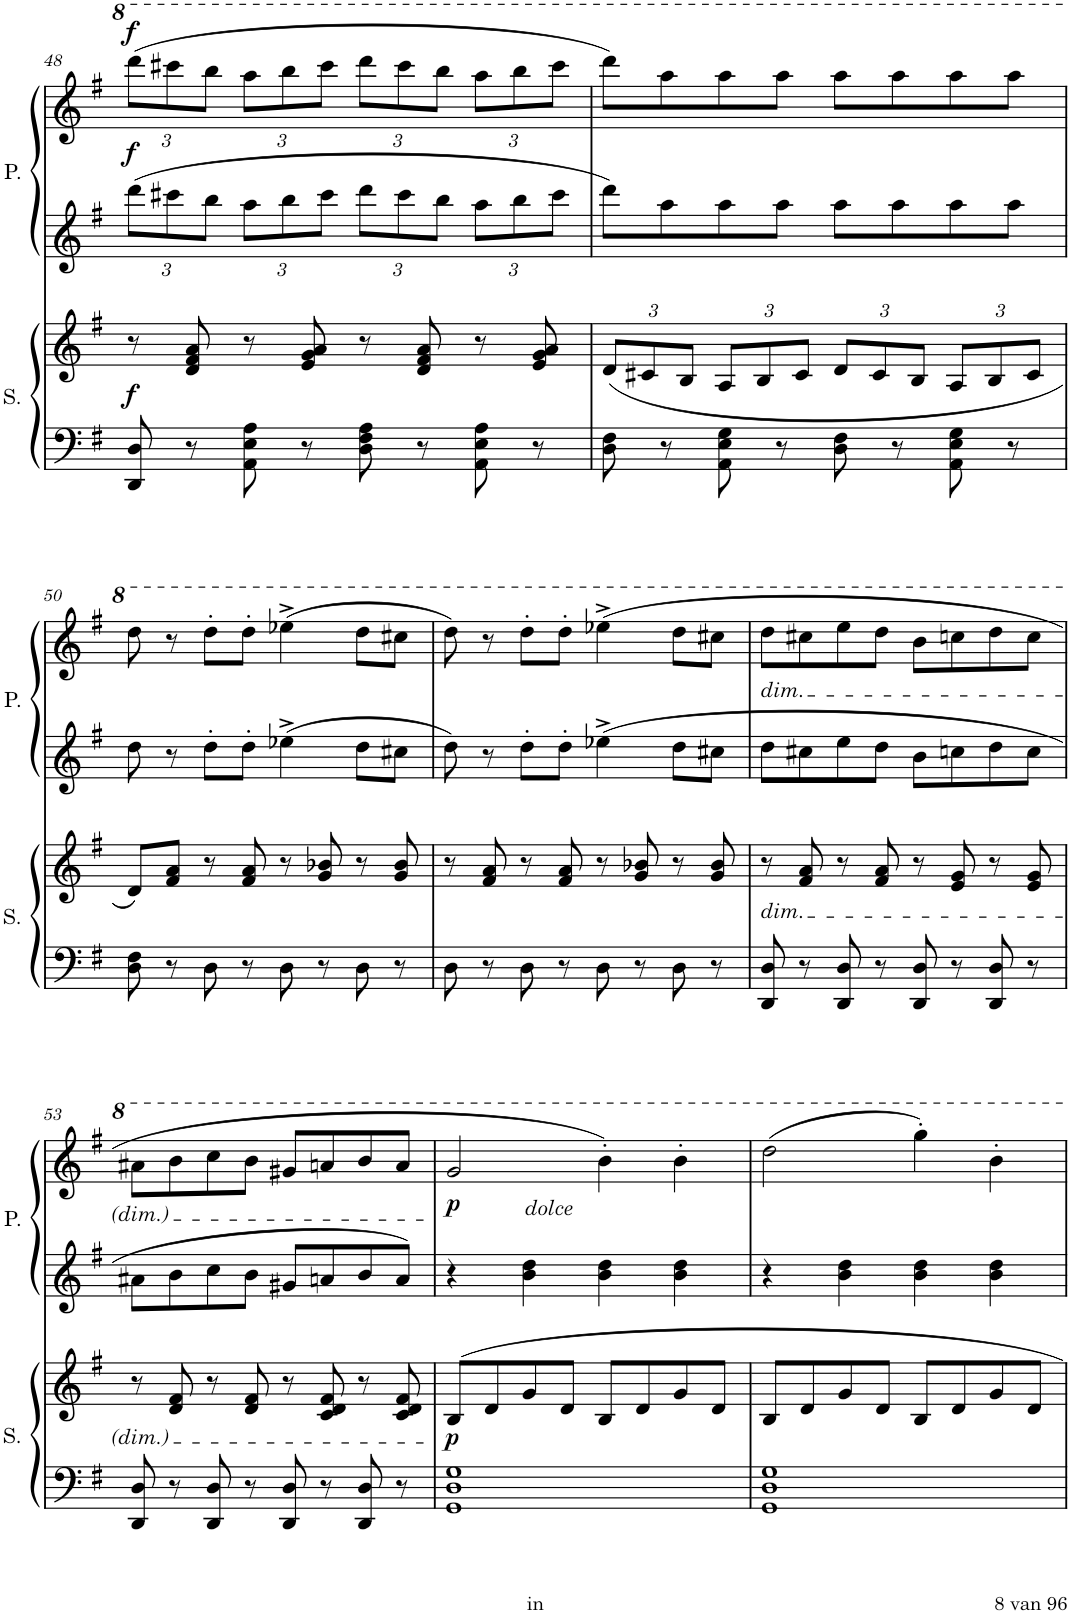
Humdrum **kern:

**kern	**kern	**dynam	**kern	**kern	**dynam
*part2	*part2	*part2	*part1	*part1	*part1
*staff4	*staff3	*staff3/4	*staff2	*staff1	*staff1/2
*I"Secondo	*	*	*I"Primo	*	*
*I'S.	*	*	*I'P.	*	*
!!LO:PB:g=z
*clefF4	*clefG2	*	*clefG2	*clefG2	*
*k[f#]	*k[f#]	*	*k[f#]	*k[f#]	*
*M4/4	*M4/4	*	*M4/4	*M4/4	*
*met(c)	*met(c)	*	*met(c)	*met(c)	*
*	*	*	*Xbrackettup	*Xbrackettup	*
=48	=48	=48	=48	=48	=48
!	!	!LO:DY:a=2	!	!	!LO:DY:a=2
!	!	!	!	!	!LO:DY:n=1:a
8DD/ 8D/	8r	f	12ddd\L	(12dddd\L	f f
.	.	.	12ccc#X\	12cccc#X\	.
8r	8d/ 8f#/ 8a/	.	.	.	.
.	.	.	12bb\J	12bbb\J	.
8AA\ 8E\ 8A\	8r	.	12aa\L	12aaa\L	.
.	.	.	12bb\	12bbb\	.
8r	8e/ 8g/ 8a/	.	.	.	.
.	.	.	12ccc#\J	12cccc#\J	.
8D\ 8F#\ 8A\	8r	.	12ddd\L	12dddd\L	.
.	.	.	12ccc#\	12cccc#\	.
8r	8d/ 8f#/ 8a/	.	.	.	.
.	.	.	12bb\J	12bbb\J	.
8AA\ 8E\ 8A\	8r	.	12aa\L	12aaa\L	.
.	.	.	12bb\	12bbb\	.
8r	8e/ 8g/ 8a/	.	.	.	.
.	.	.	12ccc#\J	12cccc#\J	.
=49	=49	=49	=49	=49	=49
*	*Xbrackettup	*	*	*	*
8D\ 8F#\	(<12d/L	.	8ddd\L	8dddd\L)	.
.	12c#X/	.	.	.	.
8r	.	.	8aa\	8aaa\	.
.	12B/J	.	.	.	.
8AA\ 8E\ 8G\	12A/L	.	8aa\	8aaa\	.
.	12B/	.	.	.	.
8r	.	.	8aa\J	8aaa\J	.
.	12c#/J	.	.	.	.
8D\ 8F#\	12d/L	.	8aa\L	8aaa\L	.
.	12c#/	.	.	.	.
8r	.	.	8aa\	8aaa\	.
.	12B/J	.	.	.	.
8AA\ 8E\ 8G\	12A/L	.	8aa\	8aaa\	.
.	12B/	.	.	.	.
8r	.	.	8aa\J	8aaa\J	.
.	12c#/J	.	.	.	.
!!LO:LB:g=z
=50	=50	=50	=50	=50	=50
8D\ 8F#\	8d/L)	.	8dd\	8ddd\	.
8r	8f#/ 8a/J	.	8r	8r	.
8D\	8r	.	8dd'\L	8ddd'\L	.
8r	8f#/ 8a/	.	8dd'\J	8ddd'\J	.
8D\	8r	.	4ee-X^\	(4eee-X^\	.
8r	8g/ 8b-X/	.	.	.	.
8D\	8r	.	8dd\L	8ddd\L	.
8r	8g/ 8b-/	.	8cc#X\J	8ccc#X\J	.
=51	=51	=51	=51	=51	=51
8D\	8r	.	8dd\	8ddd\)	.
8r	8f#/ 8a/	.	8r	8r	.
8D\	8r	.	8dd'\L	8ddd'\L	.
8r	8f#/ 8a/	.	8dd'\J	8ddd'\J	.
8D\	8r	.	4ee-X^\	(4eee-X^\	.
8r	8g/ 8b-X/	.	.	.	.
8D\	8r	.	8dd\L	8ddd\L	.
8r	8g/ 8b-/	.	8cc#X\J	8ccc#X\J	.
=52	=52	=52	=52	=52	=52
!	!	!	!	!LO:TX:b:i:t=dim.	!
!	!LO:TX:b:i:t=dim.	!	!	!	!
8DD/ 8D/	8r	.	8dd\L	8ddd\L	.
8r	8f#/ 8a/	.	8cc#X\	8ccc#X\	.
8DD/ 8D/	8r	.	8ee\	8eee\	.
8r	8f#/ 8a/	.	8dd\J	8ddd\J	.
8DD/ 8D/	8r	.	8b\L	8bb\L	.
8r	8e/ 8g/	.	8ccn\	8cccn\	.
8DD/ 8D/	8r	.	8dd\	8ddd\	.
8r	8e/ 8g/	.	8cc\J	8ccc\J	.
!!LO:LB:g=z
=53	=53	=53	=53	=53	=53
8DD/ 8D/	8r	.	8a#X\L	8aa#X\L	.
8r	8d/ 8f#/	.	8b\	8bb\	.
8DD/ 8D/	8r	.	8cc\	8ccc\	.
8r	8d/ 8f#/	.	8b\J	8bb\J	.
8DD/ 8D/	8r	.	8g#X/L	8gg#X/L	.
8r	8c/ 8d/ 8f#/	.	8an/	8aan/	.
8DD/ 8D/	8r	.	8b/	8bb/	.
8r	8c/ 8d/ 8f#/	.	8a/J	8aa/J	.
=54	=54	=54	=54	=54	=54
!	!	!LO:DY:b	!	!	!LO:DY:a=2
1GG 1D 1G	8B/L	p	4r	2gg/	p
.	8d/	.	.	.	.
!	!	!	!LO:TX:a:i:t=dolce	!	!
.	8g/	.	4b\ 4dd\	.	.
.	8d/J	.	.	.	.
.	8B/L	.	4b\ 4dd\	4bb'\)	.
.	8d/	.	.	.	.
.	8g/	.	4b\ 4dd\	4bb'\	.
.	8d/J	.	.	.	.
=55	=55	=55	=55	=55	=55
1GG 1D 1G	8B/L	.	4r	(2ddd\	.
.	8d/	.	.	.	.
.	8g/	.	4b\ 4dd\	.	.
.	8d/J	.	.	.	.
.	8B/L	.	4b\ 4dd\	4ggg'\)	.
.	8d/	.	.	.	.
.	8g/	.	4b\ 4dd\	4bb'\	.
.	8d/J	.	.	.	.
=	=	=	=	=	=
*-	*-	*-	*-	*-	*-
